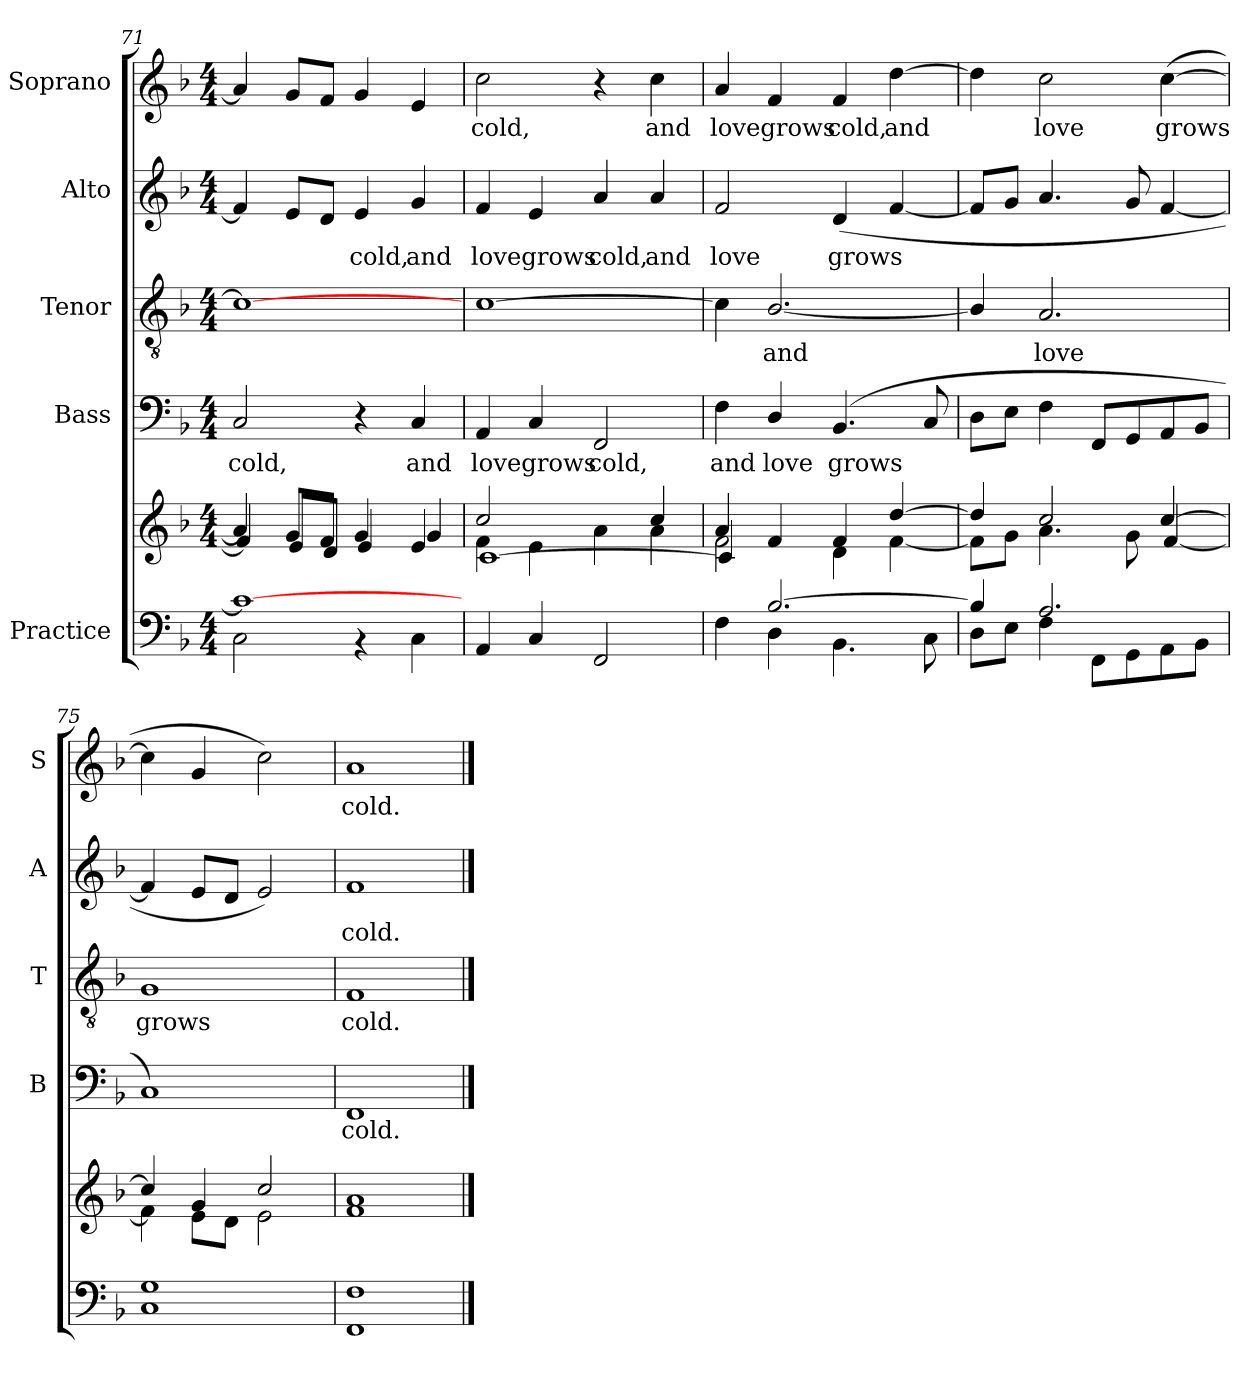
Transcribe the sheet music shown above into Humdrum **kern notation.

**kern	**kern	**kern	**text	**kern	**text	**kern	**text	**kern	**text
*part5	*part5	*part4	*part4	*part3	*part3	*part2	*part2	*part1	*part1
*staff6	*staff5	*staff4	*staff4	*staff3	*staff3	*staff2	*staff2	*staff1	*staff1
*I"Practice	*	*I"Bass	*	*I"Tenor	*	*I"Alto	*	*I"Soprano	*
*	*	*I'B	*	*I'T	*	*I'A	*	*I'S	*
!!LO:LB:g=z
*clefF4	*clefG2	*clefF4	*	*clefGv2	*	*clefG2	*	*clefG2	*
*k[b-]	*k[b-]	*k[b-]	*	*k[b-]	*	*k[b-]	*	*k[b-]	*
*F:	*F:	*F:	*	*F:	*	*F:	*	*F:	*
*M4/4	*M4/4	*M4/4	*	*M4/4	*	*M4/4	*	*M4/4	*
=71	=71	=71	=71	=71	=71	=71	=71	=71	=71
*^	*^	*	*	*	*	*	*	*	*
!	!	!	!	!	!LO:LY:b	!	!	!	!	!	!
1c/_	2C\	4a]	4f/]	2C	cold,	1c_	.	4f]	.	4a]	.
.	.	8gL	8e/L	.	.	.	.	8eL	.	8gL	.
.	.	8fJ	8d/J	.	.	.	.	8dJ	.	8fJ	.
!	!	!	!	!	!	!	!	!	!LO:LY:b	!	!
.	4r	4g	4e/	4r	.	.	.	4e	cold,	4g	.
!	!	!	!	!	!LO:LY:b	!	!	!	!LO:LY:b	!	!
.	4C\	4e	4g/	4C	and	.	.	4g	and	4e	.
=72	=72	=72	=72	=72	=72	=72	=72	=72	=72	=72	=72
*	*	*	*^	*	*	*	*	*	*	*	*
!	!	!	!	!	!	!LO:LY:b	!	!	!	!LO:LY:b	!	!LO:LY:b
*v	*v	*	*	*	*	*	*	*	*	*	*	*
4AA	2cc/	4f\	[1c	4AA	love	[1c	.	4f	love	2cc	cold,
!	!	!	!	!	!LO:LY:b	!	!	!	!LO:LY:b	!	!
4C	.	4e\	.	4C	grows	.	.	4e	grows	.	.
!	!	!	!	!	!LO:LY:b	!	!	!	!LO:LY:b	!	!
2FF	4ryy	4a\	.	2FF	cold,	.	.	4a	cold,	4r	.
!	!	!	!	!	!	!	!	!	!LO:LY:b	!	!LO:LY:b
.	4cc/	4a\	.	.	.	.	.	4a	and	4cc	and
=73	=73	=73	=73	=73	=73	=73	=73	=73	=73	=73	=73
*^	*	*	*	*	*	*	*	*	*	*	*
!	!	!	!	!	!	!LO:LY:b	!	!	!	!LO:LY:b	!	!LO:LY:b
4ryy	4F	4a	2f\	4c]	4F	and	4c]	.	2f	love	4a	love
!	!	!	!	!	!	!LO:LY:b	!	!LO:LY:b	!	!	!	!LO:LY:b
[2.B-/	4D	4f	.	2.ryy	4D/	love	[2.B-/	and	.	.	4f	grows
!	!	!	!	!	!	!LO:LY:b	!	!	!	!LO:LY:b	!	!LO:LY:b
.	4.BB-\	4f	4d\	.	(<4.BB-	grows	.	.	(<4d	grows	4f	cold,
!	!	!	!	!	!	!	!	!	!	!	!	!LO:LY:b
.	.	[4dd	[4f\	.	.	.	.	.	[4f	.	[4dd	and
.	8C\	.	.	.	8C	.	.	.	.	.	.	.
*	*	*	*v	*v	*	*	*	*	*	*	*	*
=74	=74	=74	=74	=74	=74	=74	=74	=74	=74	=74	=74
4B-/]	8DL	4dd]	8f\L]	8DL	.	4B-/]	.	8fL]	.	4dd]	.
.	8EJ	.	8g\J	8EJ	.	.	.	8gJ	.	.	.
!	!	!	!	!	!	!	!LO:LY:b	!	!	!	!LO:LY:b
2.A/	4F	2cc/	4.a\	4F	.	2.A	love	4.a	.	2cc	love
.	8FF\L	.	.	8FFL	.	.	.	.	.	.	.
.	8GG\	.	8g\	8GG	.	.	.	8g	.	.	.
!	!	!	!	!	!	!	!	!	!	!	!LO:LY:b
.	8AA\	[4cc/	[4f/	8AA	.	.	.	[4f	.	(>[4cc	grows
.	8BB-\J	.	.	8BB-J	.	.	.	.	.	.	.
=75	=75	=75	=75	=75	=75	=75	=75	=75	=75	=75	=75
!	!	!	!	!	!	!	!LO:LY:b	!	!	!	!
1G	1C	4cc/]	4f\]	1C)	.	1G	grows	4f]	.	4cc]	.
.	.	4g	8e\L	.	.	.	.	8eL	.	4g	.
.	.	.	8d\J	.	.	.	.	8dJ	.	.	.
.	.	2cc/	2e\	.	.	.	.	2e)	.	2cc)	.
=76	=76	=76	=76	=76	=76	=76	=76	=76	=76	=76	=76
!	!	!	!	!	!LO:LY:b	!	!LO:LY:b	!	!LO:LY:b	!	!LO:LY:b
1F	1FF	1a	1f\	1FF	cold.	1F	cold.	1f	cold.	1a	cold.
*v	*v	*	*	*	*	*	*	*	*	*	*
*	*v	*v	*	*	*	*	*	*	*	*
==	==	==	==	==	==	==	==	==	==
*-	*-	*-	*-	*-	*-	*-	*-	*-	*-
